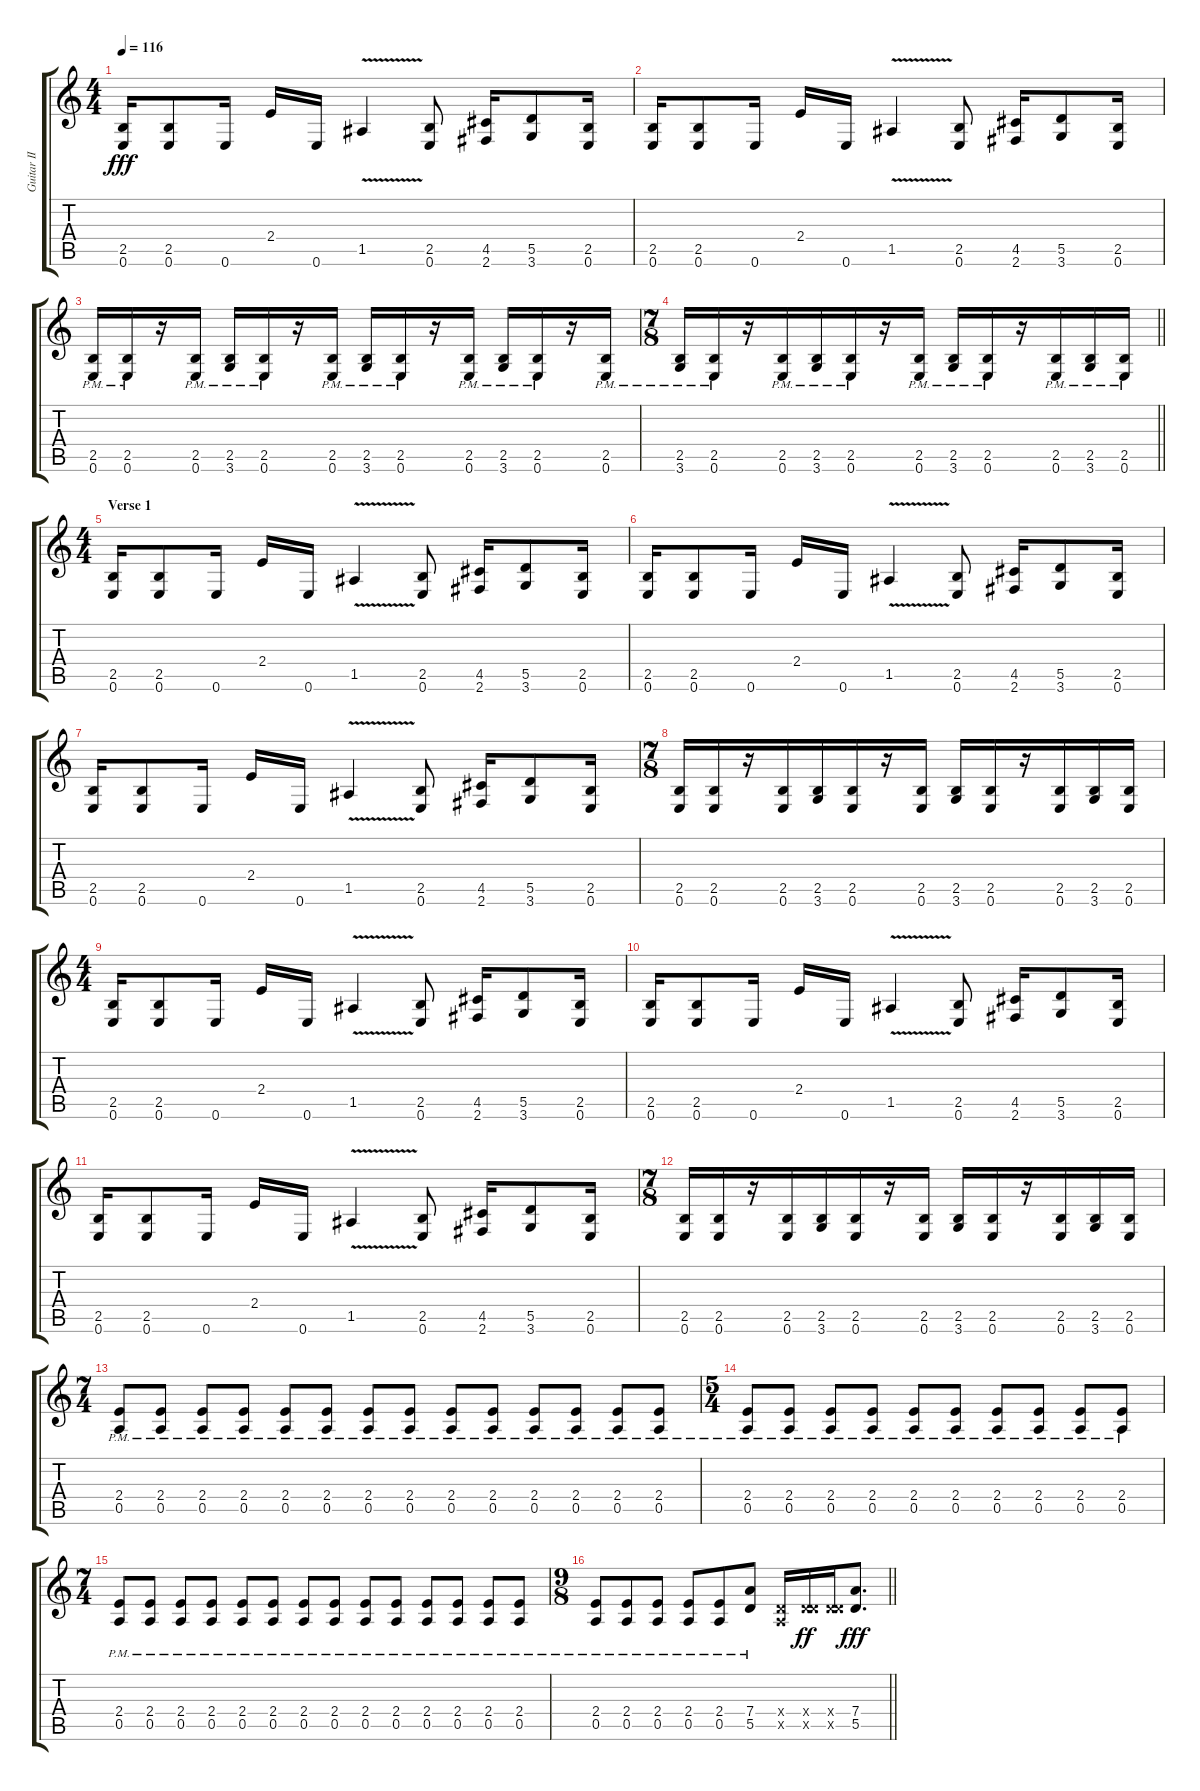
\track ("Guitar II" "Guitar II") {instrument distortionguitar}
\staff {score tabs}
\tuning (E4 B3 G3 D3 A2 E2) {hide}
\ts (4 4)
\tempo 116
\clef g2
\ks c
(2.5 0.6).16{dy fff} (2.5 0.6).8 0.6.16 2.4.16 0.6.16 1.5{v}.4 (2.5 0.6).8 (4.5 2.6).16 (5.5 3.6).8 (2.5 0.6).16 |
(2.5 0.6).16 (2.5 0.6).8 0.6.16 2.4.16 0.6.16 1.5{v}.4 (2.5 0.6).8 (4.5 2.6).16 (5.5 3.6).8 (2.5 0.6).16 |
(2.5{pm} 0.6{pm}).16 (2.5{pm} 0.6{pm}).16 r.16 (2.5{pm} 0.6{pm}).16 (2.5{pm} 3.6{pm}).16 (2.5{pm} 0.6{pm}).16 r.16 (2.5{pm} 0.6{pm}).16 (2.5{pm} 3.6{pm}).16 (2.5{pm} 0.6{pm}).16 r.16 (2.5{pm} 0.6{pm}).16 (2.5{pm} 3.6{pm}).16 (2.5{pm} 0.6{pm}).16 r.16 (2.5{pm} 0.6{pm}).16 |
\ts (7 8)
\barLineRight lightlight
(2.5{pm} 3.6{pm}).16 (2.5{pm} 0.6{pm}).16 r.16 (2.5{pm} 0.6{pm}).16 (2.5{pm} 3.6{pm}).16 (2.5{pm} 0.6{pm}).16 r.16 (2.5{pm} 0.6{pm}).16 (2.5{pm} 3.6{pm}).16 (2.5{pm} 0.6{pm}).16 r.16 (2.5{pm} 0.6{pm}).16 (2.5{pm} 3.6{pm}).16 (2.5{pm} 0.6{pm}).16 |
\ts (4 4)
\section ("" "Verse 1")
(2.5 0.6).16 (2.5 0.6).8 0.6.16 2.4.16 0.6.16 1.5{v}.4 (2.5 0.6).8 (4.5 2.6).16 (5.5 3.6).8 (2.5 0.6).16 |
(2.5 0.6).16 (2.5 0.6).8 0.6.16 2.4.16 0.6.16 1.5{v}.4 (2.5 0.6).8 (4.5 2.6).16 (5.5 3.6).8 (2.5 0.6).16 |
(2.5 0.6).16 (2.5 0.6).8 0.6.16 2.4.16 0.6.16 1.5{v}.4 (2.5 0.6).8 (4.5 2.6).16 (5.5 3.6).8 (2.5 0.6).16 |
\ts (7 8)
(2.5 0.6).16 (2.5 0.6).16 r.16 (2.5 0.6).16 (2.5 3.6).16 (2.5 0.6).16 r.16 (2.5 0.6).16 (2.5 3.6).16 (2.5 0.6).16 r.16 (2.5 0.6).16 (2.5 3.6).16 (2.5 0.6).16 |
\ts (4 4)
(2.5 0.6).16 (2.5 0.6).8 0.6.16 2.4.16 0.6.16 1.5{v}.4 (2.5 0.6).8 (4.5 2.6).16 (5.5 3.6).8 (2.5 0.6).16 |
(2.5 0.6).16 (2.5 0.6).8 0.6.16 2.4.16 0.6.16 1.5{v}.4 (2.5 0.6).8 (4.5 2.6).16 (5.5 3.6).8 (2.5 0.6).16 |
(2.5 0.6).16 (2.5 0.6).8 0.6.16 2.4.16 0.6.16 1.5{v}.4 (2.5 0.6).8 (4.5 2.6).16 (5.5 3.6).8 (2.5 0.6).16 |
\ts (7 8)
(2.5 0.6).16 (2.5 0.6).16 r.16 (2.5 0.6).16 (2.5 3.6).16 (2.5 0.6).16 r.16 (2.5 0.6).16 (2.5 3.6).16 (2.5 0.6).16 r.16 (2.5 0.6).16 (2.5 3.6).16 (2.5 0.6).16 |
\ts (7 4)
(2.4{pm} 0.5{pm}).8 (2.4{pm} 0.5{pm}).8 (2.4{pm} 0.5{pm}).8 (2.4{pm} 0.5{pm}).8 (2.4{pm} 0.5{pm}).8 (2.4{pm} 0.5{pm}).8 (2.4{pm} 0.5{pm}).8 (2.4{pm} 0.5{pm}).8 (2.4{pm} 0.5{pm}).8 (2.4{pm} 0.5{pm}).8 (2.4{pm} 0.5{pm}).8 (2.4{pm} 0.5{pm}).8 (2.4{pm} 0.5{pm}).8 (2.4{pm} 0.5{pm}).8 |
\ts (5 4)
(2.4{pm} 0.5{pm}).8 (2.4{pm} 0.5{pm}).8 (2.4{pm} 0.5{pm}).8 (2.4{pm} 0.5{pm}).8 (2.4{pm} 0.5{pm}).8 (2.4{pm} 0.5{pm}).8 (2.4{pm} 0.5{pm}).8 (2.4{pm} 0.5{pm}).8 (2.4{pm} 0.5{pm}).8 (2.4{pm} 0.5{pm}).8 |
\ts (7 4)
(2.4{pm} 0.5{pm}).8 (2.4{pm} 0.5{pm}).8 (2.4{pm} 0.5{pm}).8 (2.4{pm} 0.5{pm}).8 (2.4{pm} 0.5{pm}).8 (2.4{pm} 0.5{pm}).8 (2.4{pm} 0.5{pm}).8 (2.4{pm} 0.5{pm}).8 (2.4{pm} 0.5{pm}).8 (2.4{pm} 0.5{pm}).8 (2.4{pm} 0.5{pm}).8 (2.4{pm} 0.5{pm}).8 (2.4{pm} 0.5{pm}).8 (2.4{pm} 0.5{pm}).8 |
\ts (9 8)
\barLineRight lightlight
(2.4{pm} 0.5{pm}).8 (2.4{pm} 0.5{pm}).8 (2.4{pm} 0.5{pm}).8 (2.4{pm} 0.5{pm}).8 (2.4{pm} 0.5{pm}).8 (7.4 5.5{pm}).8 (0.4{x} 0.5{x}).16 (0.4{x} 5.5{x}).16{dy ff} (0.4{x} 5.5{x}).16 (7.4 5.5).8{d dy fff}
